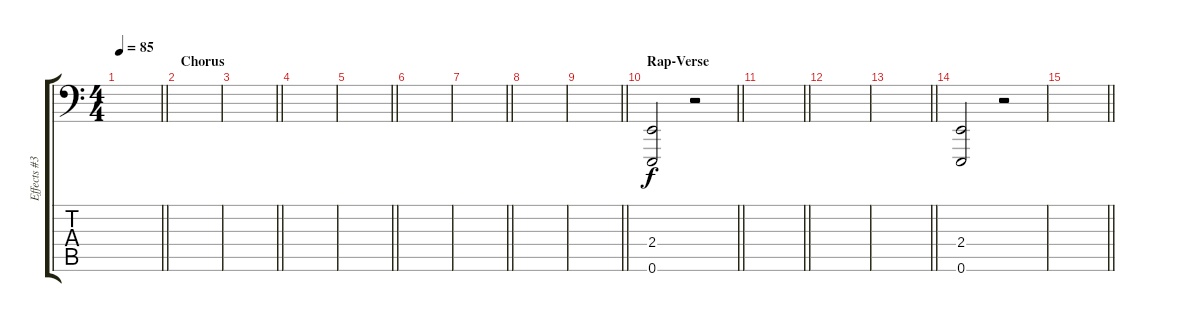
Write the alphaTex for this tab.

\track ("Effects #3" "Effects #3") {instrument lead2sawtooth}
\staff {score tabs}
\tuning (E3 B2 G2 D2 A1 E1) {hide}
\ts (4 4)
\tempo 85
\clef f4
\barLineRight lightlight
\ks c
|
\section ("" "Chorus")
|
\barLineRight lightlight
|
|
\barLineRight lightlight
|
|
\barLineRight lightlight
|
|
\barLineRight lightlight
|
\section ("" "Rap-Verse")
\barLineRight lightlight
(2.4 0.6).2 r.2 |
\barLineRight lightlight
|
|
\barLineRight lightlight
|
(2.4 0.6).2 r.2 |
\barLineRight lightlight
